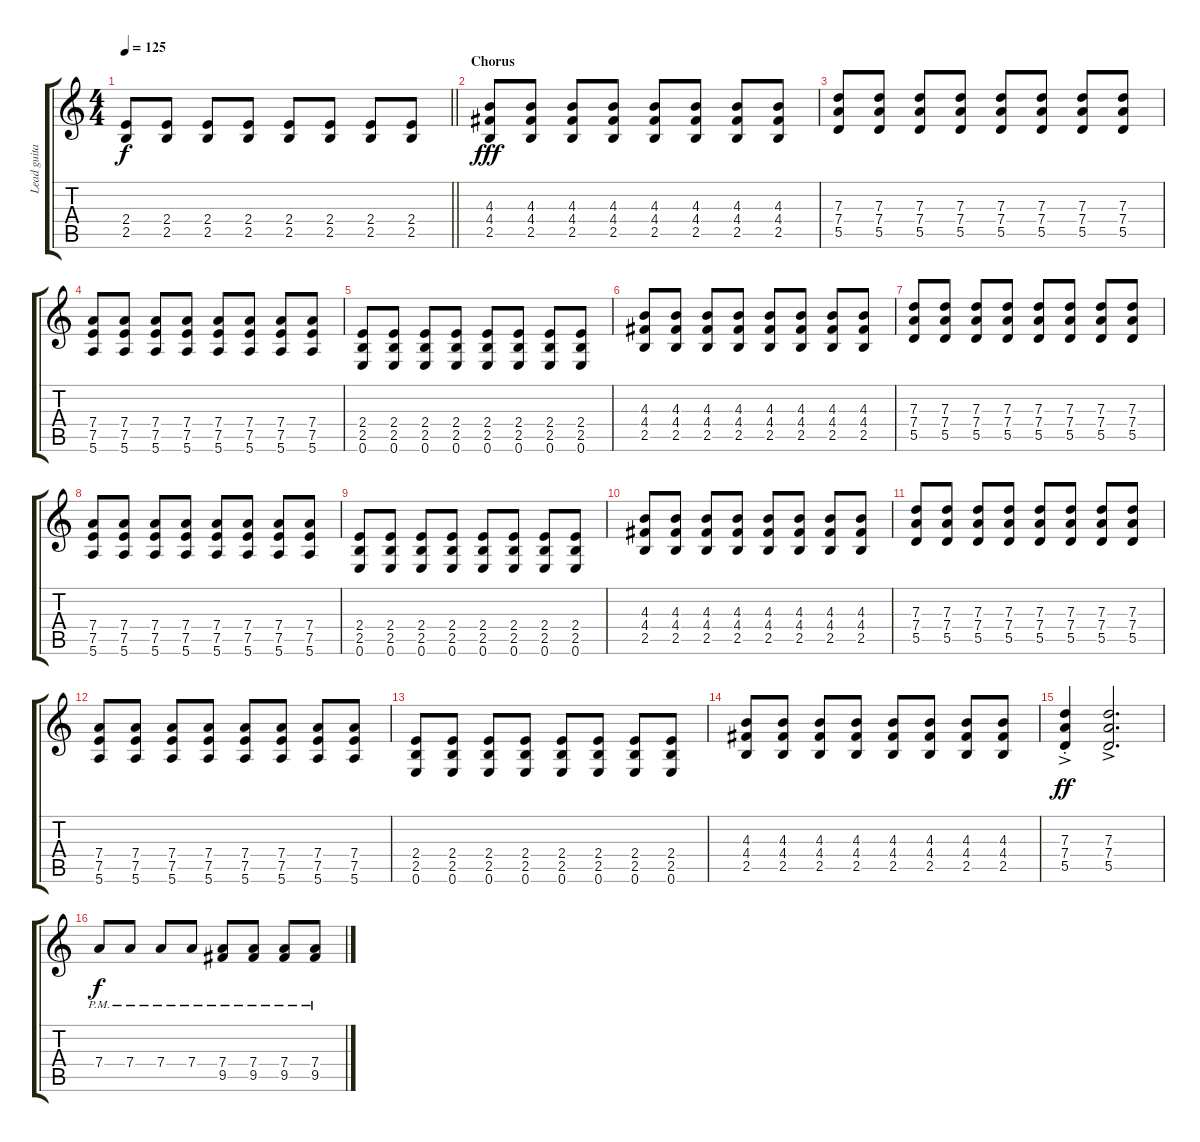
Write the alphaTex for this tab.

\track ("Lead guitar" "Lead guita") {instrument electricguitarmuted}
\staff {score tabs}
\tuning (E4 B3 G3 D3 A2 E2) {hide}
\ts (4 4)
\tempo 125
\clef g2
\barLineRight lightlight
\ks c
(2.4 2.5).8{dy f} (2.4 2.5).8 (2.4 2.5).8 (2.4 2.5).8 (2.4 2.5).8 (2.4 2.5).8 (2.4 2.5).8 (2.4 2.5).8 |
\section ("" "Chorus")
(4.3 4.4 2.5).8{dy fff} (4.3 4.4 2.5).8 (4.3 4.4 2.5).8 (4.3 4.4 2.5).8 (4.3 4.4 2.5).8 (4.3 4.4 2.5).8 (4.3 4.4 2.5).8 (4.3 4.4 2.5).8 |
(7.3 7.4 5.5).8 (7.3 7.4 5.5).8 (7.3 7.4 5.5).8 (7.3 7.4 5.5).8 (7.3 7.4 5.5).8 (7.3 7.4 5.5).8 (7.3 7.4 5.5).8 (7.3 7.4 5.5).8 |
(7.4 7.5 5.6).8 (7.4 7.5 5.6).8 (7.4 7.5 5.6).8 (7.4 7.5 5.6).8 (7.4 7.5 5.6).8 (7.4 7.5 5.6).8 (7.4 7.5 5.6).8 (7.4 7.5 5.6).8 |
(2.4 2.5 0.6).8 (2.4 2.5 0.6).8 (2.4 2.5 0.6).8 (2.4 2.5 0.6).8 (2.4 2.5 0.6).8 (2.4 2.5 0.6).8 (2.4 2.5 0.6).8 (2.4 2.5 0.6).8 |
(4.3 4.4 2.5).8 (4.3 4.4 2.5).8 (4.3 4.4 2.5).8 (4.3 4.4 2.5).8 (4.3 4.4 2.5).8 (4.3 4.4 2.5).8 (4.3 4.4 2.5).8 (4.3 4.4 2.5).8 |
(7.3 7.4 5.5).8 (7.3 7.4 5.5).8 (7.3 7.4 5.5).8 (7.3 7.4 5.5).8 (7.3 7.4 5.5).8 (7.3 7.4 5.5).8 (7.3 7.4 5.5).8 (7.3 7.4 5.5).8 |
(7.4 7.5 5.6).8 (7.4 7.5 5.6).8 (7.4 7.5 5.6).8 (7.4 7.5 5.6).8 (7.4 7.5 5.6).8 (7.4 7.5 5.6).8 (7.4 7.5 5.6).8 (7.4 7.5 5.6).8 |
(2.4 2.5 0.6).8 (2.4 2.5 0.6).8 (2.4 2.5 0.6).8 (2.4 2.5 0.6).8 (2.4 2.5 0.6).8 (2.4 2.5 0.6).8 (2.4 2.5 0.6).8 (2.4 2.5 0.6).8 |
(4.3 4.4 2.5).8 (4.3 4.4 2.5).8 (4.3 4.4 2.5).8 (4.3 4.4 2.5).8 (4.3 4.4 2.5).8 (4.3 4.4 2.5).8 (4.3 4.4 2.5).8 (4.3 4.4 2.5).8 |
(7.3 7.4 5.5).8 (7.3 7.4 5.5).8 (7.3 7.4 5.5).8 (7.3 7.4 5.5).8 (7.3 7.4 5.5).8 (7.3 7.4 5.5).8 (7.3 7.4 5.5).8 (7.3 7.4 5.5).8 |
(7.4 7.5 5.6).8 (7.4 7.5 5.6).8 (7.4 7.5 5.6).8 (7.4 7.5 5.6).8 (7.4 7.5 5.6).8 (7.4 7.5 5.6).8 (7.4 7.5 5.6).8 (7.4 7.5 5.6).8 |
(2.4 2.5 0.6).8 (2.4 2.5 0.6).8 (2.4 2.5 0.6).8 (2.4 2.5 0.6).8 (2.4 2.5 0.6).8 (2.4 2.5 0.6).8 (2.4 2.5 0.6).8 (2.4 2.5 0.6).8 |
(4.3 4.4 2.5).8 (4.3 4.4 2.5).8 (4.3 4.4 2.5).8 (4.3 4.4 2.5).8 (4.3 4.4 2.5).8 (4.3 4.4 2.5).8 (4.3 4.4 2.5).8 (4.3 4.4 2.5).8 |
(7.3{ac st} 7.4{ac st} 5.5{ac st}).4{dy ff} (7.3{ac} 7.4{ac} 5.5{ac}).2{d} |
7.4{pm}.8{dy f} 7.4{pm}.8 7.4{pm}.8 7.4{pm}.8 (7.4{pm} 9.5{pm}).8 (7.4{pm} 9.5{pm}).8 (7.4{pm} 9.5{pm}).8 (7.4{pm} 9.5{pm}).8
